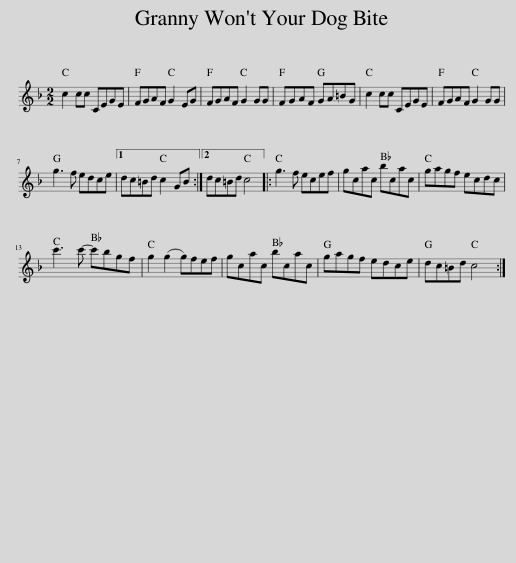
X:1
L:1/8
M:2/2
I:linebreak $
K:F
V:1 treble
V:1
 c2 cc CEGE | FGAF G2 EG | FGAF G2 GG | FGAF GA=BG | c2 cc CEGE | %5
 FGAF G2 GG |$ g3 f edce |1 dc=Bd c2 GB :|2 dc=Bd c4 |: g3 f ecef | %10
 gcac bcac | gagf ecdc |$ c'3 c'- c'bgf | g2 (g2 g)fef | gcac bcac | %15
 gagf edce | dc=Bd c4 :| %17
